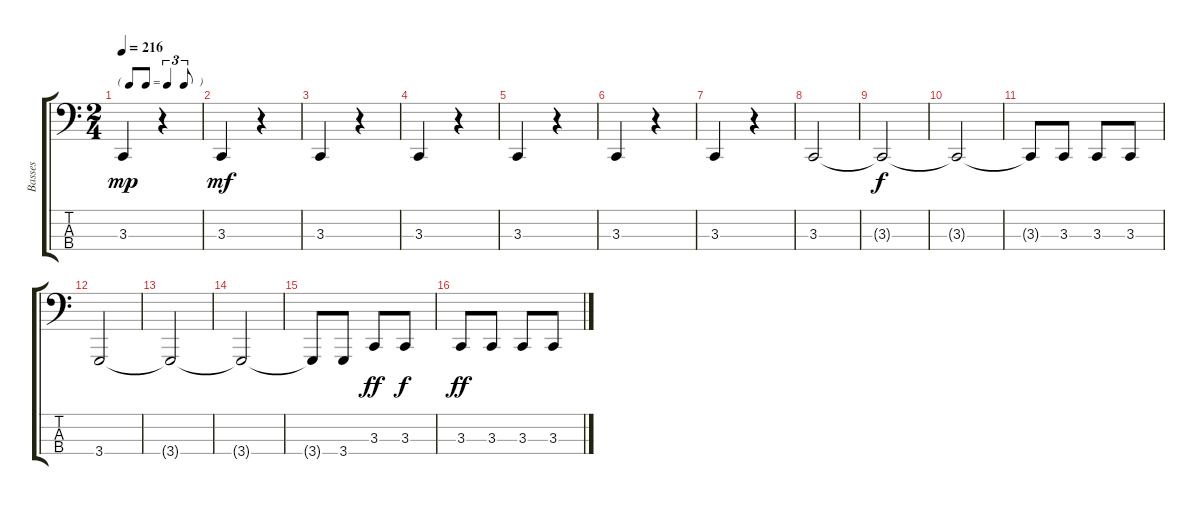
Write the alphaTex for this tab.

\track ("Basses" "Basses") {instrument stringensemble1}
\staff {score tabs}
\tuning (G2 D2 A1 E1) {hide}
\ts (2 4)
\tf triplet8th
\tempo 216
\clef f4
\ks c
3.3.4{dy mp} r.4 |
3.3.4{dy mf} r.4 |
3.3.4 r.4 |
3.3.4 r.4 |
3.3.4 r.4 |
3.3.4 r.4 |
3.3.4 r.4 |
3.3.2 |
3.3{t}.2{dy f} |
3.3{t}.2 |
3.3{t}.8 3.3.8 3.3.8 3.3.8 |
3.4.2 |
3.4{t}.2 |
3.4{t}.2 |
3.4{t}.8 3.4.8 3.3.8{dy ff} 3.3.8{dy f} |
3.3.8{dy ff} 3.3.8 3.3.8 3.3.8
